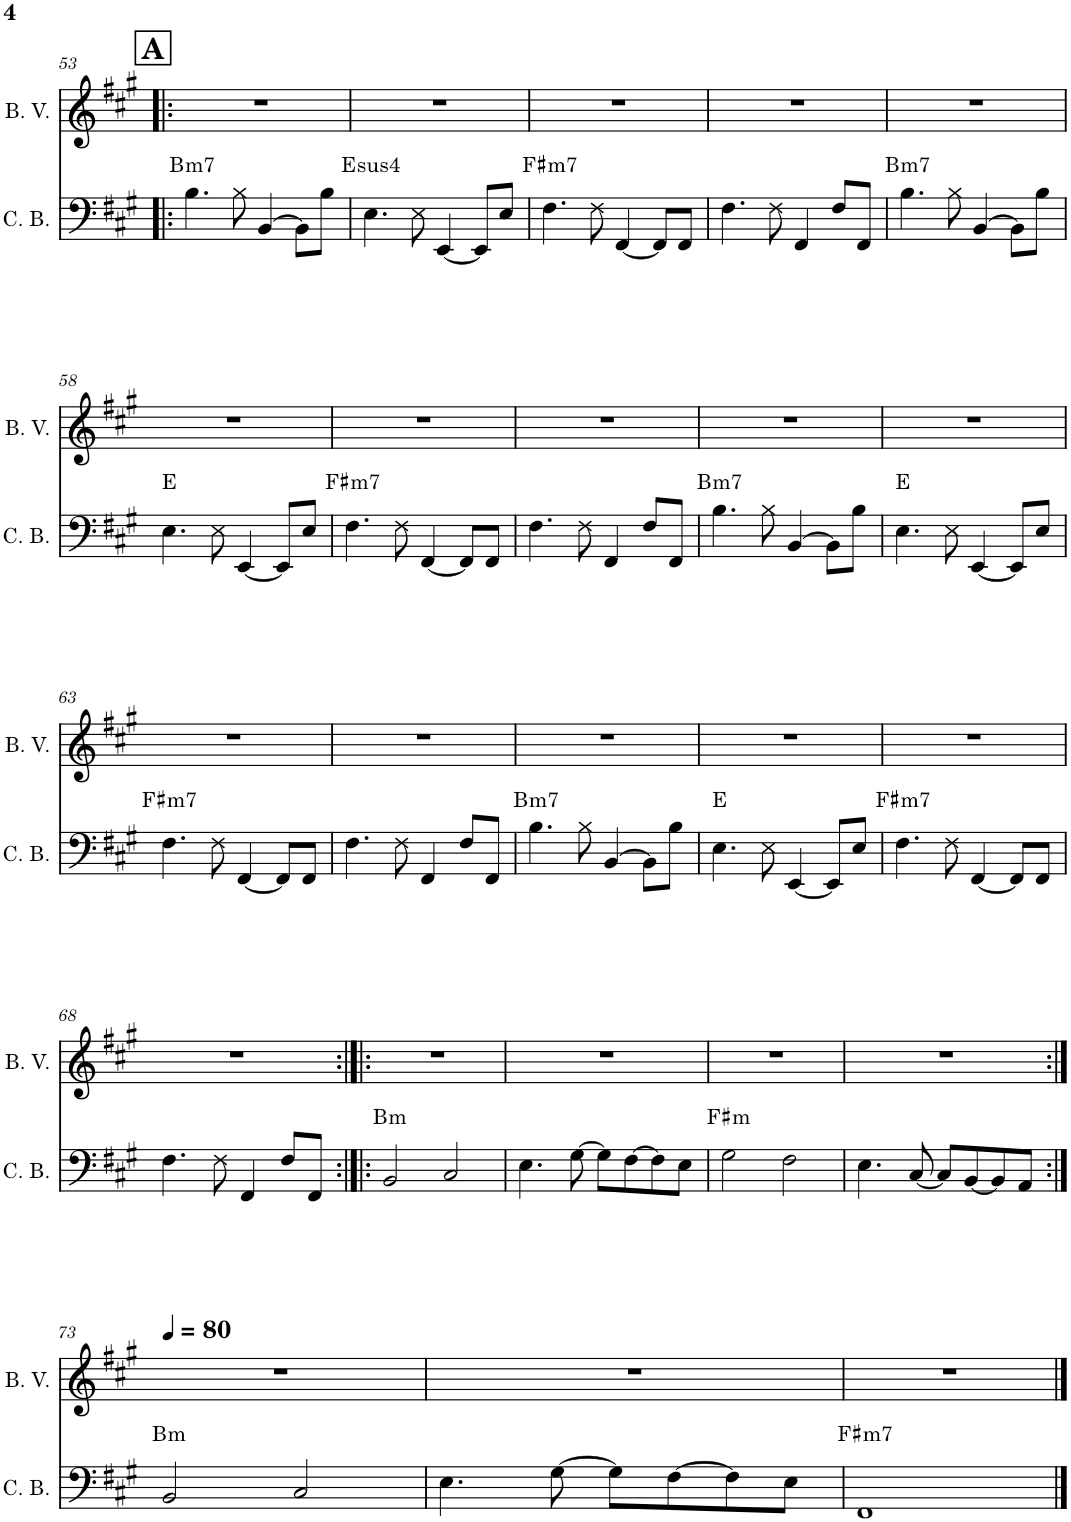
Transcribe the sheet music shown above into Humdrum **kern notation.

**kern	**harte	**kern
*part2	*part2	*part1
*staff2	*	*staff1
*I"Contra Baixo	*	*I"Back Vocal
*I'C. B.	*	*I'B. V.
!!LO:PB:g=z
*clefF4	*	*clefG2
*Trd7c12	*	*
*k[f#c#g#]	*	*k[f#c#g#]
*M4/4	*	*M4/4
!!LO:REH:place=s1:a:B:cj:fs=14:t=A
=53!|:	=53!|:	=53!|:
!	!LO:H:kt=m7	!
4.B\	B:min7	1r
8B\	.	.
[4BB/	.	.
8BB\L]	.	.
8B\J	.	.
=54	=54	=54
!	!LO:H:kt=4	!
4.E\	E:sus4	1r
8E\	.	.
[4EE/	.	.
8EE/L]	.	.
8E/J	.	.
=55	=55	=55
!	!LO:H:kt=m7	!
4.F#\	F#:min7	1r
8F#\	.	.
[4FF#/	.	.
8FF#/L]	.	.
8FF#/J	.	.
=56	=56	=56
4.F#\	.	1r
8F#\	.	.
4FF#/	.	.
8F#/L	.	.
8FF#/J	.	.
=57	=57	=57
!	!LO:H:kt=m7	!
4.B\	B:min7	1r
8B\	.	.
[4BB/	.	.
8BB\L]	.	.
8B\J	.	.
!!LO:LB:g=z
=58	=58	=58
4.E\	E:maj	1r
8E\	.	.
[4EE/	.	.
8EE/L]	.	.
8E/J	.	.
=59	=59	=59
!	!LO:H:kt=m7	!
4.F#\	F#:min7	1r
8F#\	.	.
[4FF#/	.	.
8FF#/L]	.	.
8FF#/J	.	.
=60	=60	=60
4.F#\	.	1r
8F#\	.	.
4FF#/	.	.
8F#/L	.	.
8FF#/J	.	.
=61	=61	=61
!	!LO:H:kt=m7	!
4.B\	B:min7	1r
8B\	.	.
[4BB/	.	.
8BB\L]	.	.
8B\J	.	.
=62	=62	=62
4.E\	E:maj	1r
8E\	.	.
[4EE/	.	.
8EE/L]	.	.
8E/J	.	.
!!LO:LB:g=z
=63	=63	=63
!	!LO:H:kt=m7	!
4.F#\	F#:min7	1r
8F#\	.	.
[4FF#/	.	.
8FF#/L]	.	.
8FF#/J	.	.
=64	=64	=64
4.F#\	.	1r
8F#\	.	.
4FF#/	.	.
8F#/L	.	.
8FF#/J	.	.
=65	=65	=65
!	!LO:H:kt=m7	!
4.B\	B:min7	1r
8B\	.	.
[4BB/	.	.
8BB\L]	.	.
8B\J	.	.
=66	=66	=66
4.E\	E:maj	1r
8E\	.	.
[4EE/	.	.
8EE/L]	.	.
8E/J	.	.
=67	=67	=67
!	!LO:H:kt=m7	!
4.F#\	F#:min7	1r
8F#\	.	.
[4FF#/	.	.
8FF#/L]	.	.
8FF#/J	.	.
!!LO:LB:g=z
=68	=68	=68
4.F#\	.	1r
8F#\	.	.
4FF#/	.	.
8F#/L	.	.
8FF#/J	.	.
=69:|!|:	=69:|!|:	=69:|!|:
!	!LO:H:kt=m	!
2BB/	B:min	1r
2C#/	.	.
=70	=70	=70
4.E\	.	1r
[8G#\	.	.
8G#\L]	.	.
[8F#\	.	.
8F#\]	.	.
8E\J	.	.
=71	=71	=71
!	!LO:H:kt=m	!
2G#\	F#:min	1r
2F#\	.	.
=72	=72	=72
4.E\	.	1r
[8C#/	.	.
8C#/L]	.	.
[8BB/	.	.
8BB/]	.	.
8AA/J	.	.
!!LO:LB:g=z
=73:|!	=73:|!	=73:|!
*	*	*MM80
!	!LO:H:kt=m	!
2BB/	B:min	1r
2C#/	.	.
=74	=74	=74
4.E\	.	1r
[8G#\	.	.
8G#\L]	.	.
[8F#\	.	.
8F#\]	.	.
8E\J	.	.
=75	=75	=75
!	!LO:H:kt=m7	!
1FF#	F#:min7	1r
==	==	==
*-	*-	*-
